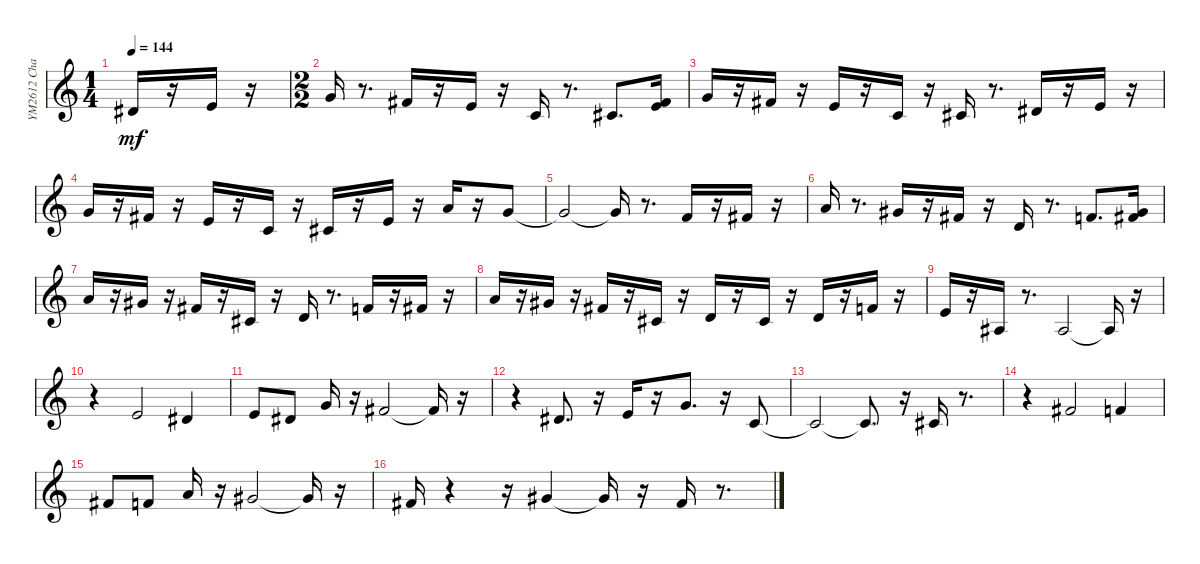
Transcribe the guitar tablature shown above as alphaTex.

\track ("YM2612 Channel 1" "YM2612 Cha") {instrument acousticgrandpiano}
\staff {score}
\tuning (E4 B3 G3 D3 A2 E2 B1) {hide}
\ts (1 4)
\tempo 144
\clef g2
\ks c
4.2.16{dy mf instrument acousticgrandpiano} r.16 0.1.16 r.16 |
\ts (2 2)
3.1.16 r.8{d} 2.1.16 r.16 0.1.16 r.16 1.2.16 r.8{d} 2.2.8{d} (0.1 7.2).16 |
3.1.16 r.16 2.1.16 r.16 0.1.16 r.16 1.2.16 r.16 2.2.16 r.8{d} 4.2.16 r.16 0.1.16 r.16 |
3.1.16 r.16 2.1.16 r.16 0.1.16 r.16 1.2.16 r.16 2.2.16 r.16 0.1.16 r.16 5.1.16 r.16 3.1.8 |
3.1{t}.2 3.1{t}.16 r.8{d} 1.1.16 r.16 2.1.16 r.16 |
5.1.16 r.8{d} 4.1.16 r.16 2.1.16 r.16 3.2.16 r.8{d} 1.1.8{d} (2.1 9.2).16 |
5.1.16 r.16 4.1.16 r.16 2.1.16 r.16 2.2.16 r.16 3.2.16 r.8{d} 1.1.16 r.16 2.1.16 r.16 |
5.1.16 r.16 4.1.16 r.16 2.1.16 r.16 2.2.16 r.16 3.2.16 r.16 2.2.16 r.16 3.2.16 r.16 1.1.16 r.16 |
0.1.16 r.16 3.3.16 r.8{d} 3.3.2 3.3{t}.16 r.16 |
r.4 0.1.2 4.2.4 |
0.1.8 4.2.8 3.1.16 r.16 2.1.2 2.1{t}.16 r.16 |
r.4 4.2.8{d} r.16 0.1.16 r.16 3.1.8{d} r.16 1.2.8 |
1.2{t}.2 1.2{t}.8{d} r.16 2.2.16 r.8{d} |
r.4 2.1.2 1.1.4 |
2.1.8 1.1.8 5.1.16 r.16 4.1.2 4.1{t}.16 r.16 |
2.1.16 r.4 r.16 4.1.4 4.1{t}.16 r.16 2.1.16 r.8{d}
